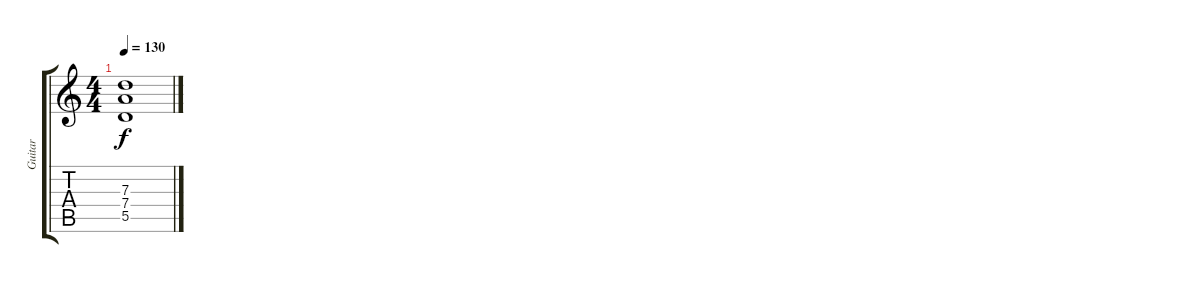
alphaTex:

\track ("Guitar" "Guitar") {instrument distortionguitar}
\staff {score tabs}
\tuning (E4 B3 G3 D3 A2 E2) {hide}
\ts (4 4)
\tempo 130
\clef g2
\ks c
(7.3 7.4 5.5).1{dy f}
